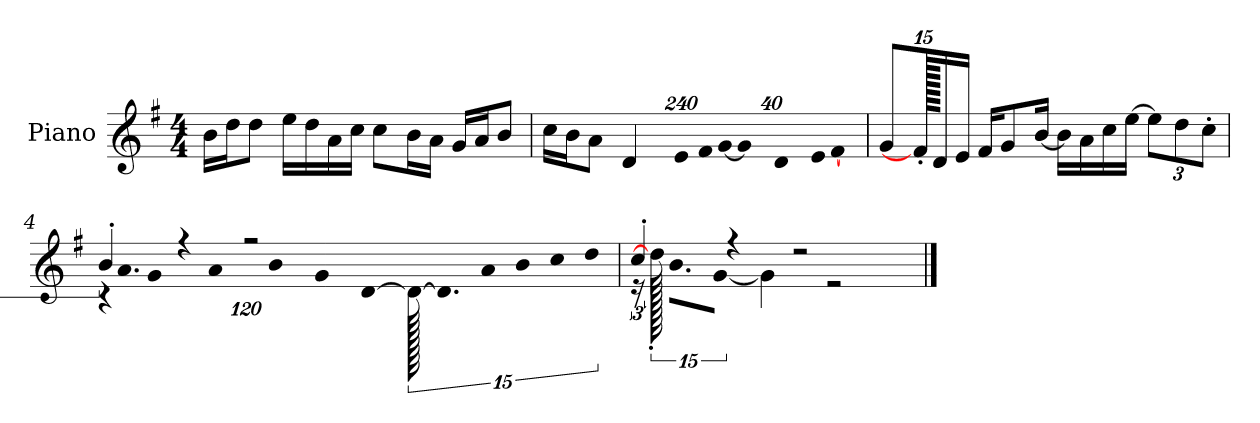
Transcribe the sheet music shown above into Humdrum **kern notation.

**kern
*part1
*staff1
*I"Piano
*I'P-no
*clefG2
*k[f#]
*M4/4
*MM90
=1
16b\LL
16dd\J
8dd\J
16ee\LL
16dd\
16a\
16cc\JJ
8cc\L
16b\L
16a\JJ
16g/LL
16a/J
8b/J
=2
16cc\LL
16b\J
8a\J
4d/
*Xbrackettup
!LO:N:vis=16
1920%137e/LL
!LO:N:vis=32
640%23f#/L
!LO:N:vis=32
[640%23g/JJ
!LO:N:vis=8
960%137g/]
!LO:N:vis=16
1920%137d/L
!LO:N:vis=32
640%23e/K
[384%41f#/J
=3
8g/L
1920f#'/]
16d/L
16e/JJ
16f#/KL
8g/
[16b/Jk
16b\LL]
16a\
16cc\
[16ee\JJ
12ee\L]
12dd\
12cc'\J
!!LO:LB:g=z
=4
*^
*	*brackettup
!	!LO:N:vis=32
4b'/	640%23r
!	!LO:N:vis=16.
.	960%103a\LL
!	!LO:N:vis=16
.	1920%137g\
!	!LO:N:vis=16
.	1920%137a\
4r	.
!	!LO:N:vis=16
.	1920%137b\
!	!LO:N:vis=32
.	640%23g\K
.	[384%41d\J
2r	1920d\_
*	*Xbrackettup
.	10.d\L]
.	20a\K
.	10b\
.	10cc\
.	[1920%191dd\J
=5	=5
*	*brackettup
4cc'/	24r
.	1920dd'\]
.	12.b\L
.	[12g\J
4r	.
.	4g\]
2r	.
.	2r
1920ryy	.
*v	*v
==
*-
